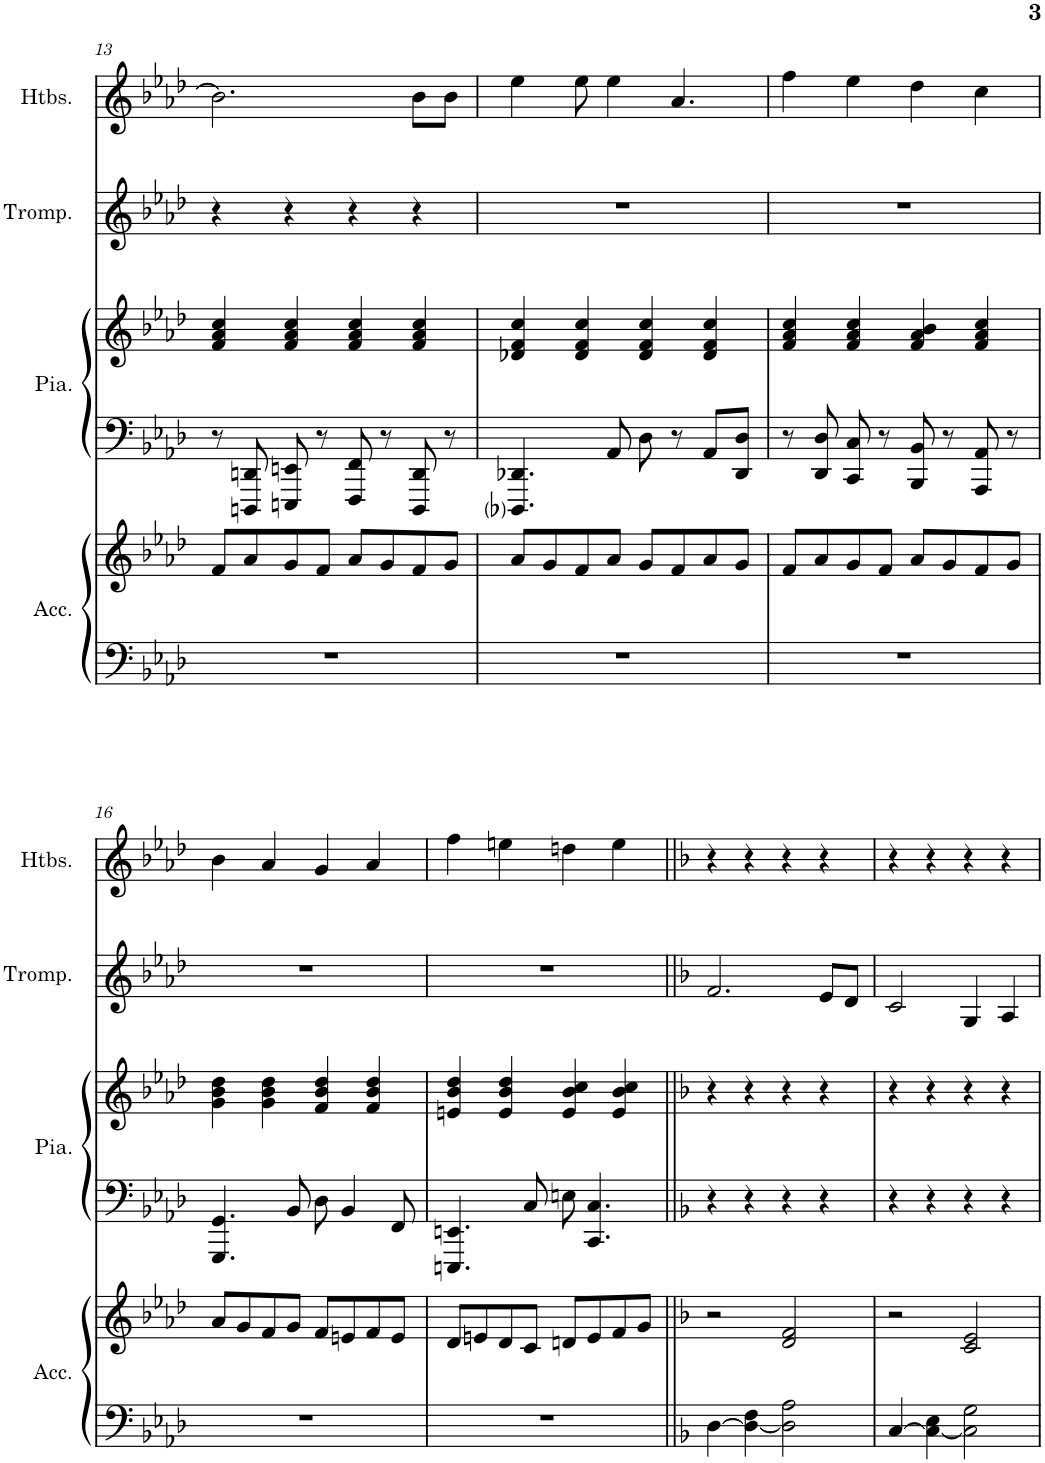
**kern	**kern	**kern	**kern	**kern	**kern
*part4	*part4	*part3	*part3	*part2	*part1
*staff6	*staff5	*staff4	*staff3	*staff2	*staff1
*I"Accordéon	*	*I"Piano à queue	*	*I"Trompette	*I"Hautbois
*I'Acc.	*	*I'Pia.	*	*I'Tromp.	*I'Htbs.
!!LO:PB:g=z
*clefF4	*clefG2	*clefF4	*clefG2	*clefG2	*clefG2
*	*	*	*	*Trd1c2	*
*k[b-e-a-d-]	*k[b-e-a-d-]	*k[b-e-a-d-]	*k[b-e-a-d-]	*k[b-e-a-d-]	*k[b-e-a-d-]
*M4/4	*M4/4	*M4/4	*M4/4	*M4/4	*M4/4
=13	=13	=13	=13	=13	=13
1r	8f/L	8r	4f/ 4a-/ 4cc/	4r	2.b-\]
.	8a-/	8DDDn/ 8DDn/	.	.	.
.	8g/	8EEEn/ 8EEn/	4f/ 4a-/ 4cc/	4r	.
.	8f/J	8r	.	.	.
.	8a-/L	8FFF/ 8FF/	4f/ 4a-/ 4cc/	4r	.
.	8g/	8r	.	.	.
.	8f/	8DDD/ 8DD/	4f/ 4a-/ 4cc/	4r	8b-\L
.	8g/J	8r	.	.	8b-\J
=14	=14	=14	=14	=14	=14
1r	8a-/L	4.DDD-i/ 4.DD-X/	4d-X/ 4f/ 4cc/	1r	4ee-\
.	8g/	.	.	.	.
.	8f/	.	4d-/ 4f/ 4cc/	.	8ee-\
.	8a-/J	8AA-/	.	.	4ee-\
.	8g/L	8D-\	4d-/ 4f/ 4cc/	.	.
.	8f/	8r	.	.	4.a-/
.	8a-/	8AA-/L	4d-/ 4f/ 4cc/	.	.
.	8g/J	8DD-/ 8D-/J	.	.	.
=15	=15	=15	=15	=15	=15
1r	8f/L	8r	4f/ 4a-/ 4cc/	1r	4ff\
.	8a-/	8DD-/ 8D-/	.	.	.
.	8g/	8CC/ 8C/	4f/ 4a-/ 4cc/	.	4ee-\
.	8f/J	8r	.	.	.
.	8a-/L	8BBB-/ 8BB-/	4f/ 4a-/ 4b-/	.	4dd-\
.	8g/	8r	.	.	.
.	8f/	8AAA-/ 8AA-/	4f/ 4a-/ 4cc/	.	4cc\
.	8g/J	8r	.	.	.
!!LO:LB:g=z
=16	=16	=16	=16	=16	=16
1r	8a-/L	4.GGG/ 4.GG/	4g\ 4b-\ 4dd-\	1r	4b-\
.	8g/	.	.	.	.
.	8f/	.	4g\ 4b-\ 4dd-\	.	4a-/
.	8g/J	8BB-/	.	.	.
.	8f/L	8D-\	4f/ 4b-/ 4dd-/	.	4g/
.	8en/	4BB-/	.	.	.
.	8f/	.	4f/ 4b-/ 4dd-/	.	4a-/
.	8e/J	8FF/	.	.	.
=17	=17	=17	=17	=17	=17
1r	8d-/L	4.EEEn/ 4.EEn/	4en/ 4b-/ 4dd-/	1r	4ff\
.	8en/	.	.	.	.
.	8d-/	.	4e/ 4b-/ 4dd-/	.	4een\
.	8c/J	8C/	.	.	.
.	8dn/L	8En\	4e/ 4b-/ 4cc/	.	4ddn\
.	8e/	4.CC/ 4.C/	.	.	.
.	8f/	.	4e/ 4b-/ 4cc/	.	4ee\
.	8g/J	.	.	.	.
=18||	=18||	=18||	=18||	=18||	=18||
*k[b-]	*k[b-]	*k[b-]	*k[b-]	*k[b-]	*k[b-]
[4D\	2r	4r	4r	2.f/	4r
4D\_ 4F\	.	4r	4r	.	4r
2D\] 2A\	2d/ 2f/	4r	4r	.	4r
.	.	4r	4r	8e/L	4r
.	.	.	.	8d/J	.
=19	=19	=19	=19	=19	=19
[4C/	2r	4r	4r	2c/	4r
4C\_ 4E\	.	4r	4r	.	4r
2C\] 2G\	2c/ 2e/	4r	4r	4G/	4r
.	.	4r	4r	4A/	4r
=	=	=	=	=	=
*-	*-	*-	*-	*-	*-
